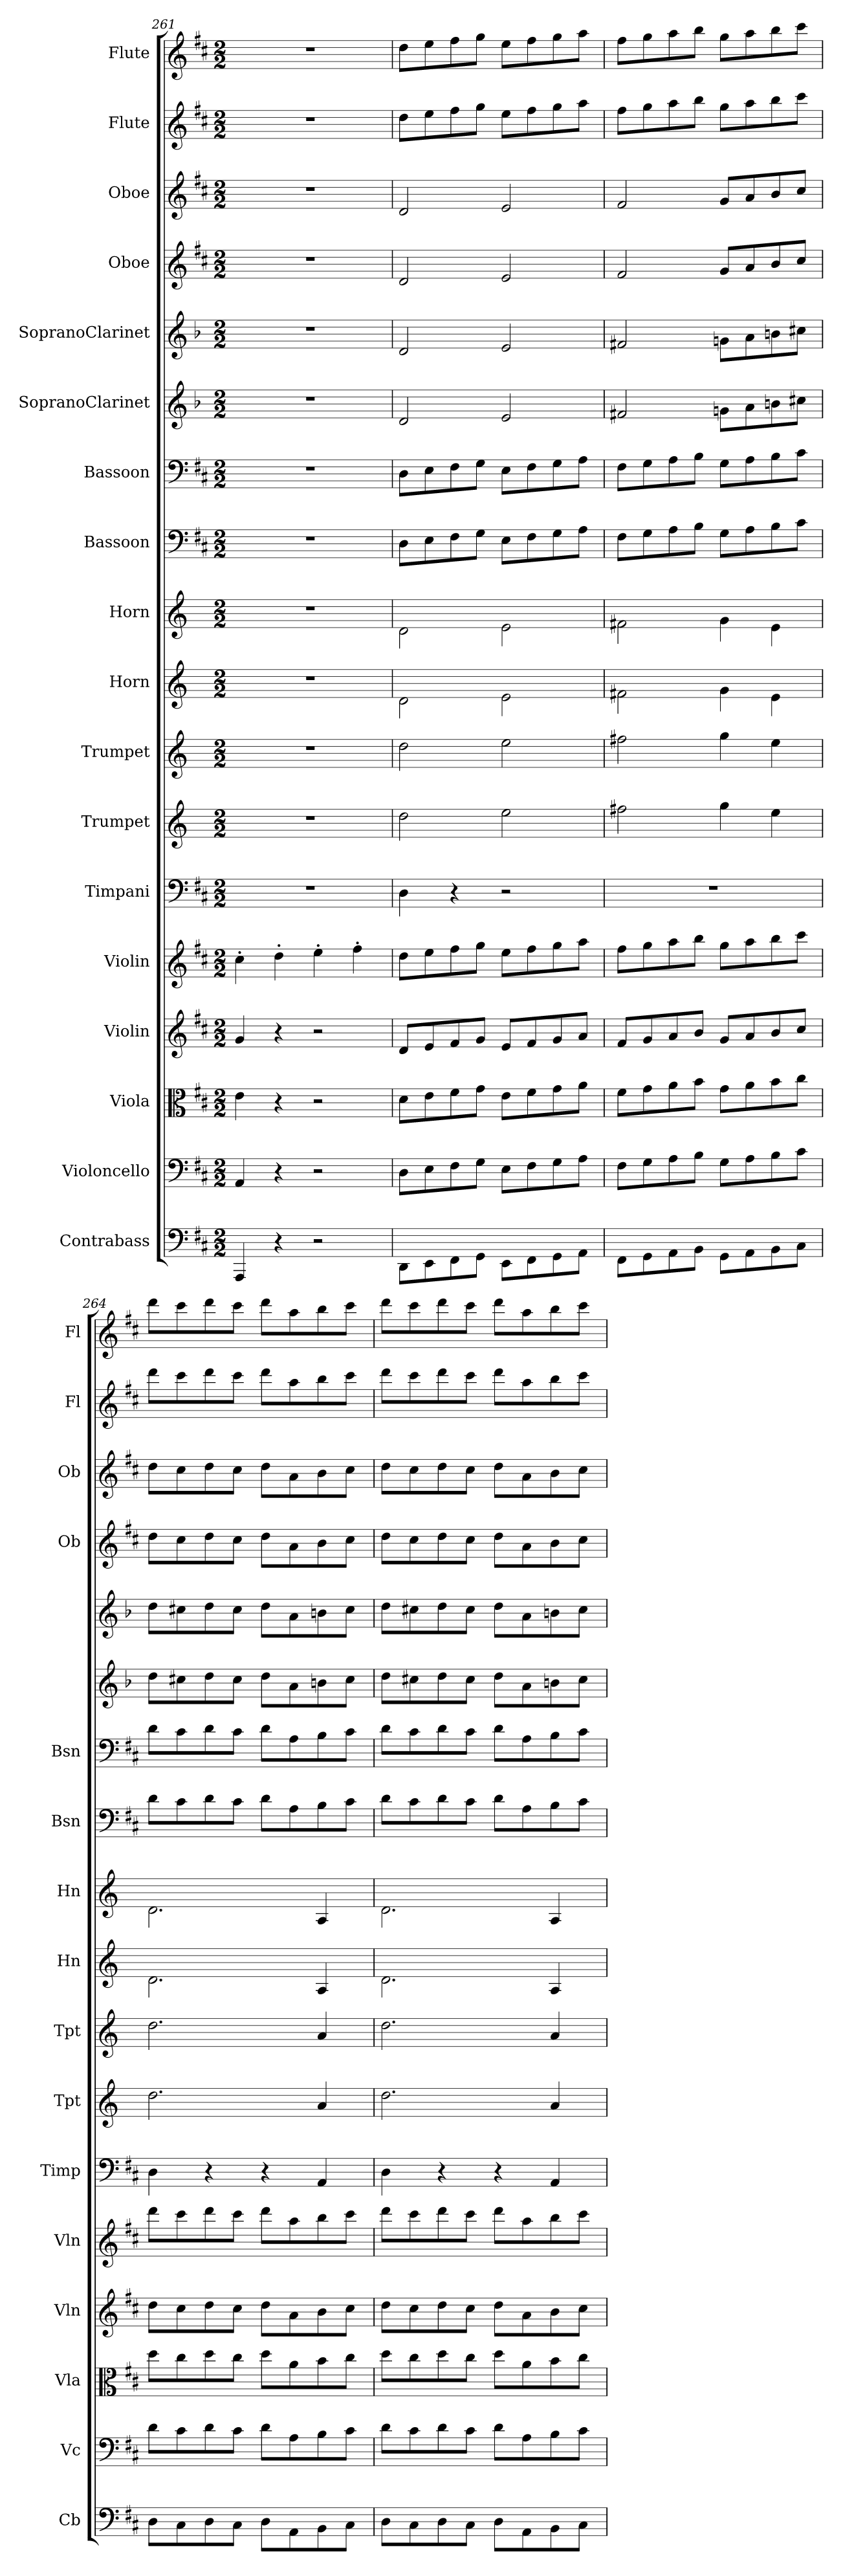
**kern	**kern	**kern	**kern	**kern	**kern	**kern	**kern	**kern	**kern	**kern	**kern	**kern	**kern	**kern	**kern	**kern	**kern
*part18	*part17	*part16	*part15	*part14	*part13	*part12	*part11	*part10	*part9	*part8	*part7	*part6	*part5	*part4	*part3	*part2	*part1
*staff18	*staff17	*staff16	*staff15	*staff14	*staff13	*staff12	*staff11	*staff10	*staff9	*staff8	*staff7	*staff6	*staff5	*staff4	*staff3	*staff2	*staff1
*I"Contrabass	*I"Violoncello	*I"Viola	*I"Violin	*I"Violin	*I"Timpani	*I"Trumpet	*I"Trumpet	*I"Horn	*I"Horn	*I"Bassoon	*I"Bassoon	*I"SopranoClarinet	*I"SopranoClarinet	*I"Oboe	*I"Oboe	*I"Flute	*I"Flute
*I'Cb	*I'Vc	*I'Vla	*I'Vln	*I'Vln	*I'Timp	*I'Tpt	*I'Tpt	*I'Hn	*I'Hn	*I'Bsn	*I'Bsn	*	*	*I'Ob	*I'Ob	*I'Fl	*I'Fl
*clefF4	*clefF4	*clefC3	*clefG2	*clefG2	*clefF4	*clefG2	*clefG2	*clefG2	*clefG2	*clefF4	*clefF4	*clefG2	*clefG2	*clefG2	*clefG2	*clefG2	*clefG2
*k[f#c#]	*k[f#c#]	*k[f#c#]	*k[f#c#]	*k[f#c#]	*k[f#c#]	*k[]	*k[]	*k[]	*k[]	*k[f#c#]	*k[f#c#]	*k[b-]	*k[b-]	*k[f#c#]	*k[f#c#]	*k[f#c#]	*k[f#c#]
*M2/2	*M2/2	*M2/2	*M2/2	*M2/2	*M2/2	*M2/2	*M2/2	*M2/2	*M2/2	*M2/2	*M2/2	*M2/2	*M2/2	*M2/2	*M2/2	*M2/2	*M2/2
=261	=261	=261	=261	=261	=261	=261	=261	=261	=261	=261	=261	=261	=261	=261	=261	=261	=261
4AAA/	4AA/	4e\	4g/	4cc#'\	1r	1r	1r	1r	1r	1r	1r	1r	1r	1r	1r	1r	1r
4r	4r	4r	4r	4dd'\	.	.	.	.	.	.	.	.	.	.	.	.	.
2r	2r	2r	2r	4ee'\	.	.	.	.	.	.	.	.	.	.	.	.	.
.	.	.	.	4ff#'\	.	.	.	.	.	.	.	.	.	.	.	.	.
=262	=262	=262	=262	=262	=262	=262	=262	=262	=262	=262	=262	=262	=262	=262	=262	=262	=262
8DD\L	8D\L	8d\L	8d/L	8dd\L	4D\	2dd\	2dd\	2d\	2d\	8D\L	8D\L	2d/	2d/	2d/	2d/	8dd\L	8dd\L
8EE\	8E\	8e\	8e/	8ee\	.	.	.	.	.	8E\	8E\	.	.	.	.	8ee\	8ee\
8FF#\	8F#\	8f#\	8f#/	8ff#\	4r	.	.	.	.	8F#\	8F#\	.	.	.	.	8ff#\	8ff#\
8GG\J	8G\J	8g\J	8g/J	8gg\J	.	.	.	.	.	8G\J	8G\J	.	.	.	.	8gg\J	8gg\J
8EE\L	8E\L	8e\L	8e/L	8ee\L	2r	2ee\	2ee\	2e\	2e\	8E\L	8E\L	2e/	2e/	2e/	2e/	8ee\L	8ee\L
8FF#\	8F#\	8f#\	8f#/	8ff#\	.	.	.	.	.	8F#\	8F#\	.	.	.	.	8ff#\	8ff#\
8GG\	8G\	8g\	8g/	8gg\	.	.	.	.	.	8G\	8G\	.	.	.	.	8gg\	8gg\
8AA\J	8A\J	8a\J	8a/J	8aa\J	.	.	.	.	.	8A\J	8A\J	.	.	.	.	8aa\J	8aa\J
=263	=263	=263	=263	=263	=263	=263	=263	=263	=263	=263	=263	=263	=263	=263	=263	=263	=263
8FF#\L	8F#\L	8f#\L	8f#/L	8ff#\L	1r	2ff#X\	2ff#X\	2f#X\	2f#X\	8F#\L	8F#\L	2f#X/	2f#X/	2f#/	2f#/	8ff#\L	8ff#\L
8GG\	8G\	8g\	8g/	8gg\	.	.	.	.	.	8G\	8G\	.	.	.	.	8gg\	8gg\
8AA\	8A\	8a\	8a/	8aa\	.	.	.	.	.	8A\	8A\	.	.	.	.	8aa\	8aa\
8BB\J	8B\J	8b\J	8b/J	8bb\J	.	.	.	.	.	8B\J	8B\J	.	.	.	.	8bb\J	8bb\J
8GG\L	8G\L	8g\L	8g/L	8gg\L	.	4gg\	4gg\	4g\	4g\	8G\L	8G\L	8gn\L	8gn\L	8g/L	8g/L	8gg\L	8gg\L
8AA\	8A\	8a\	8a/	8aa\	.	.	.	.	.	8A\	8A\	8a\	8a\	8a/	8a/	8aa\	8aa\
8BB\	8B\	8b\	8b/	8bb\	.	4ee\	4ee\	4e\	4e\	8B\	8B\	8bn\	8bn\	8b/	8b/	8bb\	8bb\
8C#\J	8c#\J	8cc#\J	8cc#/J	8ccc#\J	.	.	.	.	.	8c#\J	8c#\J	8cc#X\J	8cc#X\J	8cc#/J	8cc#/J	8ccc#\J	8ccc#\J
=264	=264	=264	=264	=264	=264	=264	=264	=264	=264	=264	=264	=264	=264	=264	=264	=264	=264
8D\L	8d\L	8dd\L	8dd\L	8ddd\L	4D\	2.dd\	2.dd\	2.d\	2.d\	8d\L	8d\L	8dd\L	8dd\L	8dd\L	8dd\L	8ddd\L	8ddd\L
8C#\	8c#\	8cc#\	8cc#\	8ccc#\	.	.	.	.	.	8c#\	8c#\	8cc#X\	8cc#X\	8cc#\	8cc#\	8ccc#\	8ccc#\
8D\	8d\	8dd\	8dd\	8ddd\	4r	.	.	.	.	8d\	8d\	8dd\	8dd\	8dd\	8dd\	8ddd\	8ddd\
8C#\J	8c#\J	8cc#\J	8cc#\J	8ccc#\J	.	.	.	.	.	8c#\J	8c#\J	8cc#\J	8cc#\J	8cc#\J	8cc#\J	8ccc#\J	8ccc#\J
8D\L	8d\L	8dd\L	8dd\L	8ddd\L	4r	.	.	.	.	8d\L	8d\L	8dd\L	8dd\L	8dd\L	8dd\L	8ddd\L	8ddd\L
8AA\	8A\	8a\	8a\	8aa\	.	.	.	.	.	8A\	8A\	8a\	8a\	8a\	8a\	8aa\	8aa\
8BB\	8B\	8b\	8b\	8bb\	4AA/	4a/	4a/	4A/	4A/	8B\	8B\	8bn\	8bn\	8b\	8b\	8bb\	8bb\
8C#\J	8c#\J	8cc#\J	8cc#\J	8ccc#\J	.	.	.	.	.	8c#\J	8c#\J	8cc#\J	8cc#\J	8cc#\J	8cc#\J	8ccc#\J	8ccc#\J
=265	=265	=265	=265	=265	=265	=265	=265	=265	=265	=265	=265	=265	=265	=265	=265	=265	=265
8D\L	8d\L	8dd\L	8dd\L	8ddd\L	4D\	2.dd\	2.dd\	2.d\	2.d\	8d\L	8d\L	8dd\L	8dd\L	8dd\L	8dd\L	8ddd\L	8ddd\L
8C#\	8c#\	8cc#\	8cc#\	8ccc#\	.	.	.	.	.	8c#\	8c#\	8cc#X\	8cc#X\	8cc#\	8cc#\	8ccc#\	8ccc#\
8D\	8d\	8dd\	8dd\	8ddd\	4r	.	.	.	.	8d\	8d\	8dd\	8dd\	8dd\	8dd\	8ddd\	8ddd\
8C#\J	8c#\J	8cc#\J	8cc#\J	8ccc#\J	.	.	.	.	.	8c#\J	8c#\J	8cc#\J	8cc#\J	8cc#\J	8cc#\J	8ccc#\J	8ccc#\J
8D\L	8d\L	8dd\L	8dd\L	8ddd\L	4r	.	.	.	.	8d\L	8d\L	8dd\L	8dd\L	8dd\L	8dd\L	8ddd\L	8ddd\L
8AA\	8A\	8a\	8a\	8aa\	.	.	.	.	.	8A\	8A\	8a\	8a\	8a\	8a\	8aa\	8aa\
8BB\	8B\	8b\	8b\	8bb\	4AA/	4a/	4a/	4A/	4A/	8B\	8B\	8bn\	8bn\	8b\	8b\	8bb\	8bb\
8C#\J	8c#\J	8cc#\J	8cc#\J	8ccc#\J	.	.	.	.	.	8c#\J	8c#\J	8cc#\J	8cc#\J	8cc#\J	8cc#\J	8ccc#\J	8ccc#\J
=	=	=	=	=	=	=	=	=	=	=	=	=	=	=	=	=	=
*-	*-	*-	*-	*-	*-	*-	*-	*-	*-	*-	*-	*-	*-	*-	*-	*-	*-
